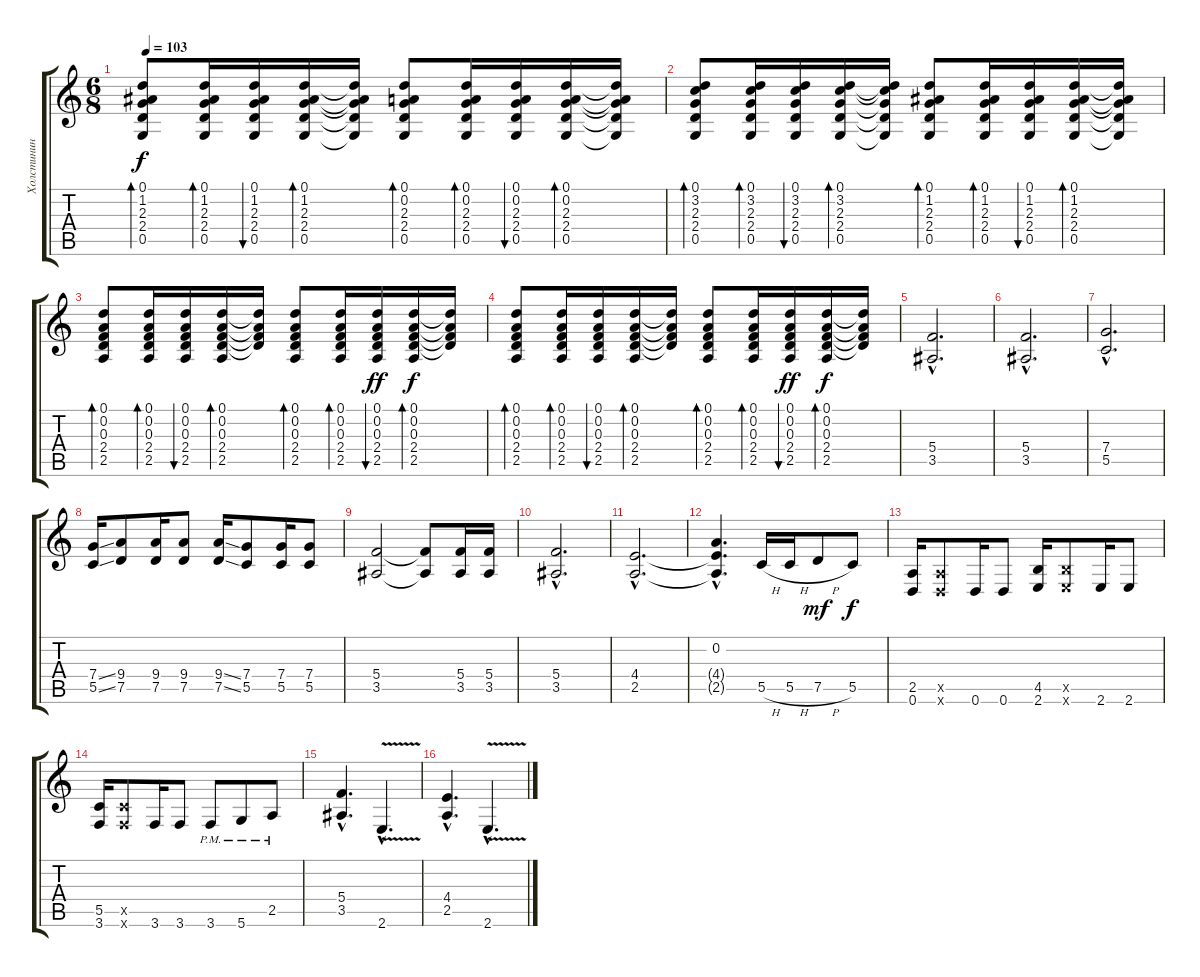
\track ("Холстинин " "Холстинин ") {instrument distortionguitar}
\staff {score tabs}
\tuning (D4 A3 F3 C3 G2 D2) {hide}
\ts (6 8)
\tempo 103
\clef g2
\ks c
(0.1 1.2 2.3 2.4 0.5).8{bd 60 dy f} (0.1 1.2 2.3 2.4 0.5).16{bd 60} (0.1 1.2 2.3 2.4 0.5).16{bu 60} (0.1 1.2 2.3 2.4 0.5).16{bd 60} (0.1{t} 1.2{t} 2.3{t} 2.4{t} 0.5{t}).16 (0.1 0.2 2.3 2.4 0.5).8{bd 60} (0.1 0.2 2.3 2.4 0.5).16{bd 60} (0.1 0.2 2.3 2.4 0.5).16{bu 60} (0.1 0.2 2.3 2.4 0.5).16{bd 60} (0.1{t} 0.2{t} 2.3{t} 2.4{t} 0.5{t}).16 |
(0.1 3.2 2.3 2.4 0.5).8{bd 60} (0.1 3.2 2.3 2.4 0.5).16{bd 60} (0.1 3.2 2.3 2.4 0.5).16{bu 60} (0.1 3.2 2.3 2.4 0.5).16{bd 60} (0.1{t} 3.2{t} 2.3{t} 2.4{t} 0.5{t}).16 (0.1 1.2 2.3 2.4 0.5).8{bd 60} (0.1 1.2 2.3 2.4 0.5).16{bd 60} (0.1 1.2 2.3 2.4 0.5).16{bu 60} (0.1 1.2 2.3 2.4 0.5).16{bd 60} (0.1{t} 1.2{t} 2.3{t} 2.4{t} 0.5{t}).16 |
(0.1 0.2 0.3 2.4 2.5).8{bd 60} (0.1 0.2 0.3 2.4 2.5).16{bd 60} (0.1 0.2 0.3 2.4 2.5).16{bu 60} (0.1 0.2 0.3 2.4 2.5).16{bd 60} (0.1{t} 0.2{t} 0.3{t} 2.4{t}).16 (0.1 0.2 0.3 2.4 2.5).8{bd 60} (0.1 0.2 0.3 2.4 2.5).16{bd 60} (0.1 0.2 0.3 2.4 2.5).16{bu 60 dy ff} (0.1 0.2 0.3 2.4 2.5).16{bd 60 dy f} (0.1{t} 0.2{t} 0.3{t} 2.4{t}).16 |
(0.1 0.2 0.3 2.4 2.5).8{bd 60} (0.1 0.2 0.3 2.4 2.5).16{bd 60} (0.1 0.2 0.3 2.4 2.5).16{bu 60} (0.1 0.2 0.3 2.4 2.5).16{bd 60} (0.1{t} 0.2{t} 0.3{t} 2.4{t}).16 (0.1 0.2 0.3 2.4 2.5).8{bd 60} (0.1 0.2 0.3 2.4 2.5).16{bd 60} (0.1 0.2 0.3 2.4 2.5).16{bu 60 dy ff} (0.1 0.2 0.3 2.4 2.5).16{bd 60 dy f} (0.1{t} 0.2{t} 0.3{t} 2.4{t}).16 |
(5.4{hac} 3.5{hac}).2{d volume 13 instrument distortionguitar} |
(5.4{hac} 3.5{hac}).2{d} |
(7.4{hac} 5.5{hac}).2{d} |
(7.4{ss} 5.5{ss}).16 (9.4 7.5).8 (9.4 7.5).16 (9.4 7.5).8 (9.4{ss} 7.5{ss}).16 (7.4 5.5).8 (7.4 5.5).16 (7.4 5.5).8 |
(5.4 3.5).2 (5.4{t} 3.5{t}).8 (5.4 3.5).16 (5.4 3.5).16 |
(5.4{hac} 3.5{hac}).2{d} |
(4.4{hac} 2.5{hac}).2{d} |
(0.2{hac} 4.4{hac t} 2.5{hac t}).4{d} 5.5{h}.16 5.5{h}.16 7.5{h}.8{dy mf} 5.5.8{dy f} |
(2.5 0.6).16 (2.5{x} 0.6{x}).8 0.6.16 0.6.8 (4.5 2.6).16 (4.5{x} 2.6{x}).8 2.6.16 2.6.8 |
(5.5 3.6).16 (5.5{x} 3.6{x}).8 3.6.16 3.6.8 3.6{pm}.8 5.6{pm}.8 2.5{pm}.8 |
(5.4{hac} 3.5{hac}).4{d} 2.6{v hac}.4{d} |
(4.4{hac} 2.5{hac}).4{d} 2.6{v hac}.4{d}
